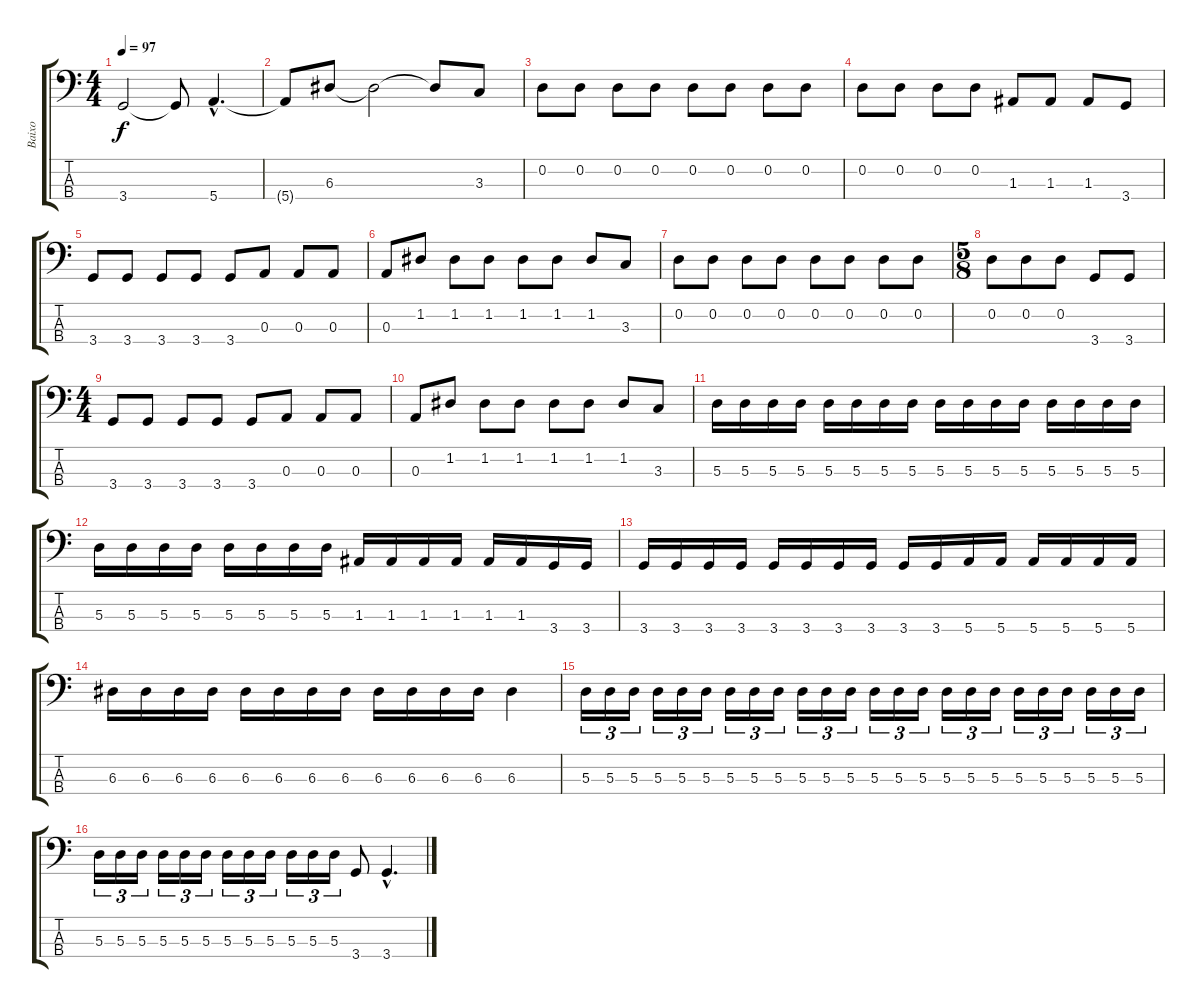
\track ("Baixo" "Baixo") {instrument electricbassfinger}
\staff {score tabs}
\tuning (G2 D2 A1 E1) {hide}
\ts (4 4)
\tempo 97
\clef f4
\ks c
3.4.2{dy f} 3.4{t}.8 5.4{hac}.4{d} |
5.4{t}.8 6.3.8 6.3{t}.2 6.3{t}.8 3.3.8 |
0.2.8 0.2.8 0.2.8 0.2.8 0.2.8 0.2.8 0.2.8 0.2.8 |
0.2.8 0.2.8 0.2.8 0.2.8 1.3.8 1.3.8 1.3.8 3.4.8 |
3.4.8 3.4.8 3.4.8 3.4.8 3.4.8 0.3.8 0.3.8 0.3.8 |
0.3.8 1.2.8 1.2.8 1.2.8 1.2.8 1.2.8 1.2.8 3.3.8 |
0.2.8 0.2.8 0.2.8 0.2.8 0.2.8 0.2.8 0.2.8 0.2.8 |
\ts (5 8)
0.2.8 0.2.8 0.2.8 3.4.8 3.4.8 |
\ts (4 4)
3.4.8 3.4.8 3.4.8 3.4.8 3.4.8 0.3.8 0.3.8 0.3.8 |
0.3.8 1.2.8 1.2.8 1.2.8 1.2.8 1.2.8 1.2.8 3.3.8 |
5.3.16 5.3.16 5.3.16 5.3.16 5.3.16 5.3.16 5.3.16 5.3.16 5.3.16 5.3.16 5.3.16 5.3.16 5.3.16 5.3.16 5.3.16 5.3.16 |
5.3.16 5.3.16 5.3.16 5.3.16 5.3.16 5.3.16 5.3.16 5.3.16 1.3.16 1.3.16 1.3.16 1.3.16 1.3.16 1.3.16 3.4.16 3.4.16 |
3.4.16 3.4.16 3.4.16 3.4.16 3.4.16 3.4.16 3.4.16 3.4.16 3.4.16 3.4.16 5.4.16 5.4.16 5.4.16 5.4.16 5.4.16 5.4.16 |
6.3.16 6.3.16 6.3.16 6.3.16 6.3.16 6.3.16 6.3.16 6.3.16 6.3.16 6.3.16 6.3.16 6.3.16 6.3.4 |
5.3.16{tu (3 2)} 5.3.16{tu (3 2)} 5.3.16{tu (3 2)} 5.3.16{tu (3 2)} 5.3.16{tu (3 2)} 5.3.16{tu (3 2)} 5.3.16{tu (3 2)} 5.3.16{tu (3 2)} 5.3.16{tu (3 2)} 5.3.16{tu (3 2)} 5.3.16{tu (3 2)} 5.3.16{tu (3 2)} 5.3.16{tu (3 2)} 5.3.16{tu (3 2)} 5.3.16{tu (3 2)} 5.3.16{tu (3 2)} 5.3.16{tu (3 2)} 5.3.16{tu (3 2)} 5.3.16{tu (3 2)} 5.3.16{tu (3 2)} 5.3.16{tu (3 2)} 5.3.16{tu (3 2)} 5.3.16{tu (3 2)} 5.3.16{tu (3 2)} |
5.3.16{tu (3 2)} 5.3.16{tu (3 2)} 5.3.16{tu (3 2)} 5.3.16{tu (3 2)} 5.3.16{tu (3 2)} 5.3.16{tu (3 2)} 5.3.16{tu (3 2)} 5.3.16{tu (3 2)} 5.3.16{tu (3 2)} 5.3.16{tu (3 2)} 5.3.16{tu (3 2)} 5.3.16{tu (3 2)} 3.4.8 3.4{hac}.4{d}
